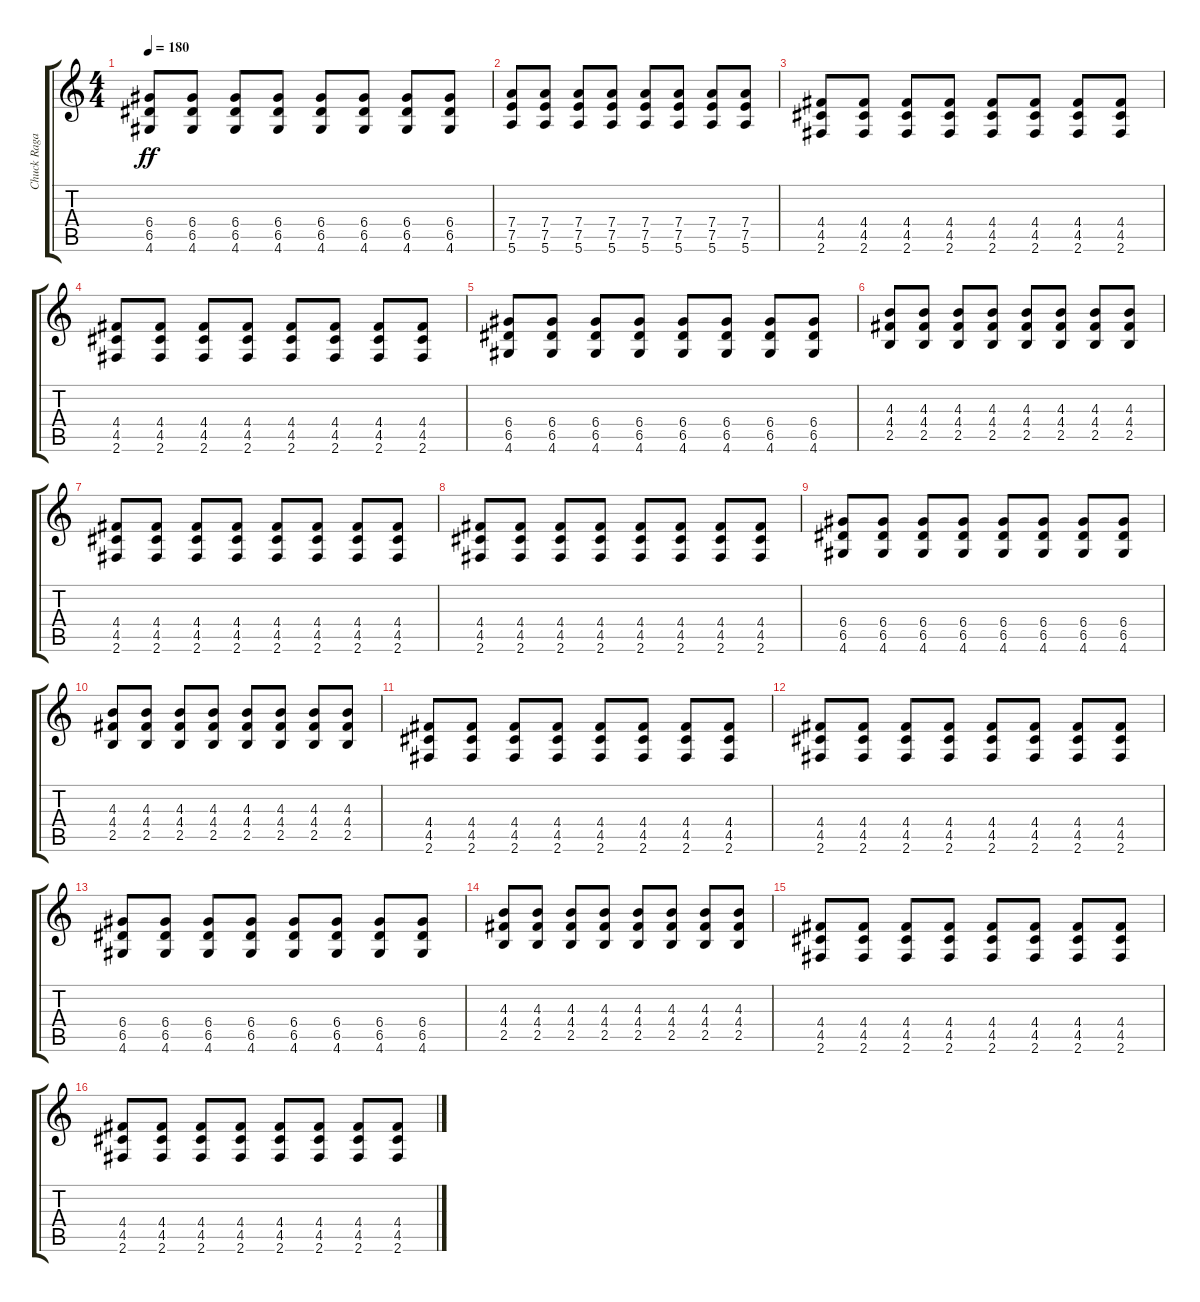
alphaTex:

\track ("Chuck Ragan" "Chuck Raga") {instrument distortionguitar}
\staff {score tabs}
\tuning (E4 B3 G3 D3 A2 E2) {hide}
\ts (4 4)
\tempo 180
\clef g2
\ks c
(6.4 6.5 4.6).8{dy ff} (6.4 6.5 4.6).8 (6.4 6.5 4.6).8 (6.4 6.5 4.6).8 (6.4 6.5 4.6).8 (6.4 6.5 4.6).8 (6.4 6.5 4.6).8 (6.4 6.5 4.6).8 |
(7.4 7.5 5.6).8 (7.4 7.5 5.6).8 (7.4 7.5 5.6).8 (7.4 7.5 5.6).8 (7.4 7.5 5.6).8 (7.4 7.5 5.6).8 (7.4 7.5 5.6).8 (7.4 7.5 5.6).8 |
(4.4 4.5 2.6).8 (4.4 4.5 2.6).8 (4.4 4.5 2.6).8 (4.4 4.5 2.6).8 (4.4 4.5 2.6).8 (4.4 4.5 2.6).8 (4.4 4.5 2.6).8 (4.4 4.5 2.6).8 |
(4.4 4.5 2.6).8 (4.4 4.5 2.6).8 (4.4 4.5 2.6).8 (4.4 4.5 2.6).8 (4.4 4.5 2.6).8 (4.4 4.5 2.6).8 (4.4 4.5 2.6).8 (4.4 4.5 2.6).8 |
(6.4 6.5 4.6).8 (6.4 6.5 4.6).8 (6.4 6.5 4.6).8 (6.4 6.5 4.6).8 (6.4 6.5 4.6).8 (6.4 6.5 4.6).8 (6.4 6.5 4.6).8 (6.4 6.5 4.6).8 |
(4.3 4.4 2.5).8 (4.3 4.4 2.5).8 (4.3 4.4 2.5).8 (4.3 4.4 2.5).8 (4.3 4.4 2.5).8 (4.3 4.4 2.5).8 (4.3 4.4 2.5).8 (4.3 4.4 2.5).8 |
(4.4 4.5 2.6).8 (4.4 4.5 2.6).8 (4.4 4.5 2.6).8 (4.4 4.5 2.6).8 (4.4 4.5 2.6).8 (4.4 4.5 2.6).8 (4.4 4.5 2.6).8 (4.4 4.5 2.6).8 |
(4.4 4.5 2.6).8 (4.4 4.5 2.6).8 (4.4 4.5 2.6).8 (4.4 4.5 2.6).8 (4.4 4.5 2.6).8 (4.4 4.5 2.6).8 (4.4 4.5 2.6).8 (4.4 4.5 2.6).8 |
(6.4 6.5 4.6).8 (6.4 6.5 4.6).8 (6.4 6.5 4.6).8 (6.4 6.5 4.6).8 (6.4 6.5 4.6).8 (6.4 6.5 4.6).8 (6.4 6.5 4.6).8 (6.4 6.5 4.6).8 |
(4.3 4.4 2.5).8 (4.3 4.4 2.5).8 (4.3 4.4 2.5).8 (4.3 4.4 2.5).8 (4.3 4.4 2.5).8 (4.3 4.4 2.5).8 (4.3 4.4 2.5).8 (4.3 4.4 2.5).8 |
(4.4 4.5 2.6).8 (4.4 4.5 2.6).8 (4.4 4.5 2.6).8 (4.4 4.5 2.6).8 (4.4 4.5 2.6).8 (4.4 4.5 2.6).8 (4.4 4.5 2.6).8 (4.4 4.5 2.6).8 |
(4.4 4.5 2.6).8 (4.4 4.5 2.6).8 (4.4 4.5 2.6).8 (4.4 4.5 2.6).8 (4.4 4.5 2.6).8 (4.4 4.5 2.6).8 (4.4 4.5 2.6).8 (4.4 4.5 2.6).8 |
(6.4 6.5 4.6).8 (6.4 6.5 4.6).8 (6.4 6.5 4.6).8 (6.4 6.5 4.6).8 (6.4 6.5 4.6).8 (6.4 6.5 4.6).8 (6.4 6.5 4.6).8 (6.4 6.5 4.6).8 |
(4.3 4.4 2.5).8 (4.3 4.4 2.5).8 (4.3 4.4 2.5).8 (4.3 4.4 2.5).8 (4.3 4.4 2.5).8 (4.3 4.4 2.5).8 (4.3 4.4 2.5).8 (4.3 4.4 2.5).8 |
(4.4 4.5 2.6).8 (4.4 4.5 2.6).8 (4.4 4.5 2.6).8 (4.4 4.5 2.6).8 (4.4 4.5 2.6).8 (4.4 4.5 2.6).8 (4.4 4.5 2.6).8 (4.4 4.5 2.6).8 |
(4.4 4.5 2.6).8 (4.4 4.5 2.6).8 (4.4 4.5 2.6).8 (4.4 4.5 2.6).8 (4.4 4.5 2.6).8 (4.4 4.5 2.6).8 (4.4 4.5 2.6).8 (4.4 4.5 2.6).8
